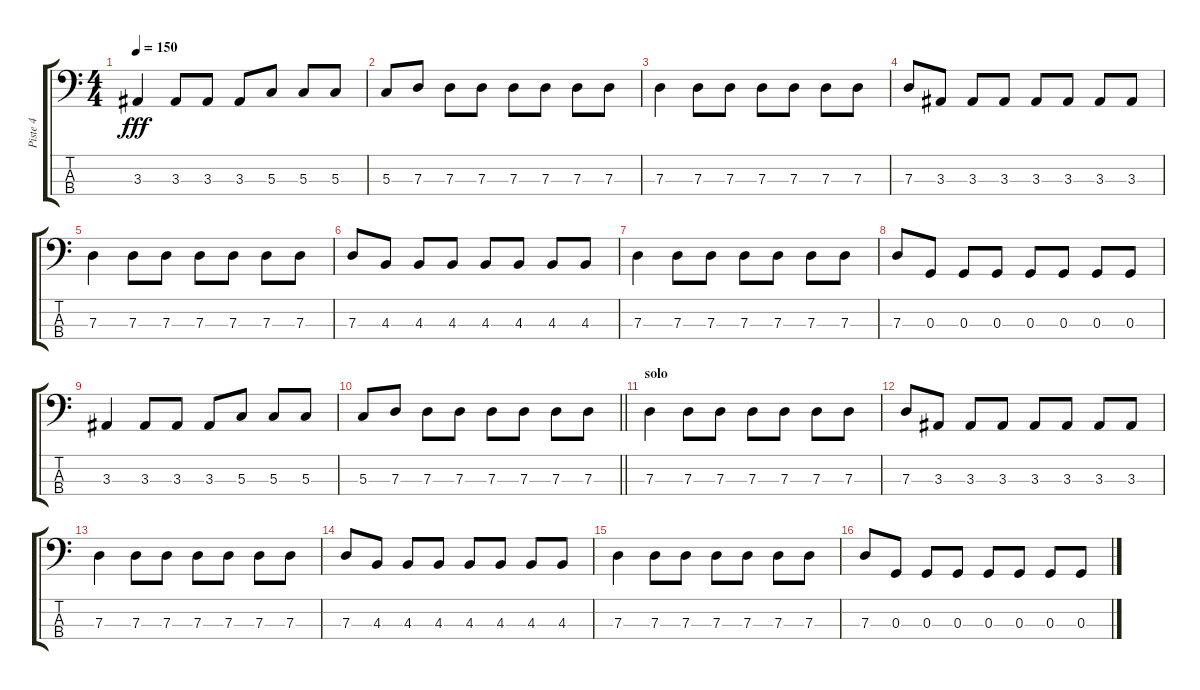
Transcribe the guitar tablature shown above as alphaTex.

\track ("Piste 4" "Piste 4") {instrument acousticbass}
\staff {score tabs}
\tuning (G2 D2 G1 E1) {hide}
\ts (4 4)
\tempo 150
\clef f4
\ks c
3.3.4{dy fff} 3.3.8 3.3.8 3.3.8 5.3.8 5.3.8 5.3.8 |
5.3.8 7.3.8 7.3.8 7.3.8 7.3.8 7.3.8 7.3.8 7.3.8 |
7.3.4 7.3.8 7.3.8 7.3.8 7.3.8 7.3.8 7.3.8 |
7.3.8 3.3.8 3.3.8 3.3.8 3.3.8 3.3.8 3.3.8 3.3.8 |
7.3.4 7.3.8 7.3.8 7.3.8 7.3.8 7.3.8 7.3.8 |
7.3.8 4.3.8 4.3.8 4.3.8 4.3.8 4.3.8 4.3.8 4.3.8 |
7.3.4 7.3.8 7.3.8 7.3.8 7.3.8 7.3.8 7.3.8 |
7.3.8 0.3.8 0.3.8 0.3.8 0.3.8 0.3.8 0.3.8 0.3.8 |
3.3.4 3.3.8 3.3.8 3.3.8 5.3.8 5.3.8 5.3.8 |
\barLineRight lightlight
5.3.8 7.3.8 7.3.8 7.3.8 7.3.8 7.3.8 7.3.8 7.3.8 |
\section ("" "solo")
7.3.4 7.3.8 7.3.8 7.3.8 7.3.8 7.3.8 7.3.8 |
7.3.8 3.3.8 3.3.8 3.3.8 3.3.8 3.3.8 3.3.8 3.3.8 |
7.3.4 7.3.8 7.3.8 7.3.8 7.3.8 7.3.8 7.3.8 |
7.3.8 4.3.8 4.3.8 4.3.8 4.3.8 4.3.8 4.3.8 4.3.8 |
7.3.4 7.3.8 7.3.8 7.3.8 7.3.8 7.3.8 7.3.8 |
7.3.8 0.3.8 0.3.8 0.3.8 0.3.8 0.3.8 0.3.8 0.3.8
